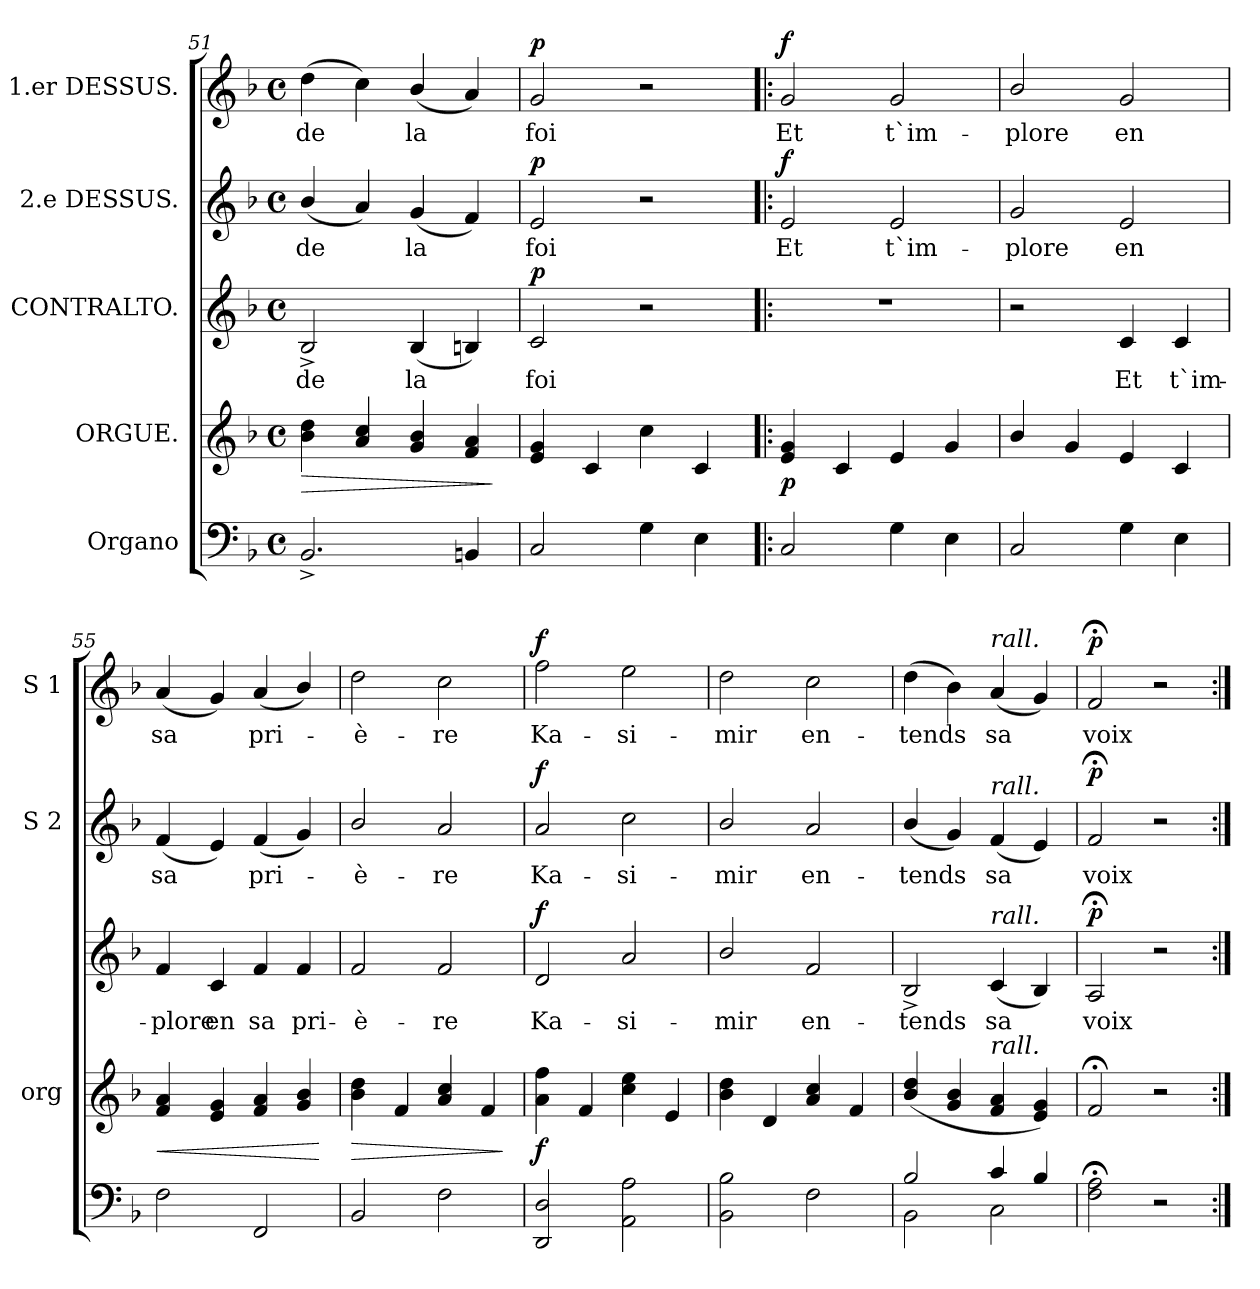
**kern	**kern	**dynam	**kern	**text	**dynam	**kern	**text	**dynam	**kern	**text	**dynam
*part5	*part4	*part4	*part3	*part3	*part3	*part2	*part2	*part2	*part1	*part1	*part1
*staff5	*staff4	*staff4	*staff3	*staff3	*staff3	*staff2	*staff2	*staff2	*staff1	*staff1	*staff1
*I"Organo	*I"ORGUE.	*	*I"CONTRALTO.	*	*	*I"2.e DESSUS.	*	*	*I"1.er DESSUS.	*	*
*	*I'org	*	*	*	*	*I'S 2	*	*	*I'S 1	*	*
*clefF4	*clefG2	*	*clefG2	*	*	*clefG2	*	*	*clefG2	*	*
*k[b-]	*k[b-]	*	*k[b-]	*	*	*k[b-]	*	*	*k[b-]	*	*
*F:	*F:	*	*F:	*	*	*F:	*	*	*F:	*	*
*M4/4	*M4/4	*	*M4/4	*	*	*M4/4	*	*	*M4/4	*	*
*met(c)	*met(c)	*	*met(c)	*	*	*met(c)	*	*	*met(c)	*	*
=51	=51	=51	=51	=51	=51	=51	=51	=51	=51	=51	=51
!	!	!LO:HP:b	!	!	!	!	!	!	!	!	!
2.BB-^>/	4b-\ 4dd\	>	2B-^>/	de	.	(4b-/	de	.	(4dd\	de	.
.	4a/ 4cc/	.	.	.	.	4a/)	.	.	4cc\)	.	.
.	4g/ 4b-/	.	(4B-/	la	.	(4g/	la	.	(4b-/	la	.
4BBn/	4f/ 4a/	.	4Bn/)	.	.	4f/)	.	.	4a/)	.	.
.	.	]	.	.	.	.	.	.	.	.	.
=52	=52	=52	=52	=52	=52	=52	=52	=52	=52	=52	=52
!	!	!	!	!	!LO:DY:a	!	!	!LO:DY:a	!	!	!LO:DY:a
2C/	4e/ 4g/	.	2c/	foi	p	2e/	foi	p	2g/	foi	p
.	4c/	.	.	.	.	.	.	.	.	.	.
4G\	4cc\	.	2r	.	.	2r	.	.	2r	.	.
4E\	4c/	.	.	.	.	.	.	.	.	.	.
=53!|:	=53!|:	=53!|:	=53!|:	=53!|:	=53!|:	=53!|:	=53!|:	=53!|:	=53!|:	=53!|:	=53!|:
!	!	!	!	!	!	!	!	!LO:DY:a	!	!	!LO:DY:a
2C/	4e/ 4g/	p	1r	.	.	2e/	Et	f	2g/	Et	f
.	4c/	.	.	.	.	.	.	.	.	.	.
4G\	4e/	.	.	.	.	2e/	t`im-	.	2g/	t`im-	.
4E\	4g/	.	.	.	.	.	.	.	.	.	.
=54	=54	=54	=54	=54	=54	=54	=54	=54	=54	=54	=54
2C/	4b-/	.	2r	.	.	2g/	-plore	.	2b-/	-plore	.
.	4g/	.	.	.	.	.	.	.	.	.	.
4G\	4e/	.	4c/	Et	.	2e/	en	.	2g/	en	.
4E\	4c/	.	4c/	t`im-	.	.	.	.	.	.	.
=55	=55	=55	=55	=55	=55	=55	=55	=55	=55	=55	=55
!	!	!LO:HP:b	!	!	!	!	!	!	!	!	!
2F\	4f/ 4a/	<	4f/	-plore	.	(4f/	sa	.	(4a/	sa	.
.	4e/ 4g/	.	4c/	en	.	4e/)	.	.	4g/)	.	.
2FF/	4f/ 4a/	.	4f/	sa	.	(4f/	pri-	.	(4a/	pri-	.
.	4g/ 4b-/	.	4f/	pri-	.	4g/)	.	.	4b-/)	.	.
.	.	[	.	.	.	.	.	.	.	.	.
=56	=56	=56	=56	=56	=56	=56	=56	=56	=56	=56	=56
!	!	!LO:HP:b	!	!	!	!	!	!	!	!	!
2BB-/	4b-\ 4dd\	>	2f/	-è-	.	2b-/	-è-	.	2dd\	-è-	.
.	4f/	.	.	.	.	.	.	.	.	.	.
2F\	4a/ 4cc/	.	2f/	-re	.	2a/	-re	.	2cc\	-re	.
.	4f/	.	.	.	.	.	.	.	.	.	.
.	.	]	.	.	.	.	.	.	.	.	.
=57	=57	=57	=57	=57	=57	=57	=57	=57	=57	=57	=57
!	!	!	!	!	!LO:DY:a	!	!	!LO:DY:a	!	!	!LO:DY:a
2DD/ 2D/	4a\ 4ff\	f	2d/	Ka-	f	2a/	Ka-	f	2ff\	Ka-	f
.	4f/	.	.	.	.	.	.	.	.	.	.
2AA\ 2A\	4cc\ 4ee\	.	2a/	-si-	.	2cc\	-si-	.	2ee\	-si-	.
.	4e/	.	.	.	.	.	.	.	.	.	.
=58	=58	=58	=58	=58	=58	=58	=58	=58	=58	=58	=58
2BB-\ 2B-\	4b-\ 4dd\	.	2b-/	-mir	.	2b-/	-mir	.	2dd\	-mir	.
.	4d/	.	.	.	.	.	.	.	.	.	.
2F\	4a/ 4cc/	.	2f/	en-	.	2a/	en-	.	2cc\	en-	.
.	4f/	.	.	.	.	.	.	.	.	.	.
=59	=59	=59	=59	=59	=59	=59	=59	=59	=59	=59	=59
*^	*	*	*	*	*	*	*	*	*	*	*
2B-/	2BB-\	(4b-/ 4dd/	.	2B-^>/	-tends	.	(4b-/	-tends	.	(4dd\	-tends	.
.	.	4g/ 4b-/	.	.	.	.	4g/)	.	.	4b-\)	.	.
!	!	!	!	!	!	!	!	!	!	!LO:TX:a:i:t=rall.	!	!
!	!	!	!	!	!	!	!LO:TX:a:i:t=rall.	!	!	!	!	!
!	!	!	!	!LO:TX:a:i:t=rall.	!	!	!	!	!	!	!	!
!	!	!LO:TX:a:i:t=rall.	!	!	!	!	!	!	!	!	!	!
4c/	2C\	4f/ 4a/	.	(4c/	sa	.	(4f/	sa	.	(4a/	sa	.
4B-/	.	4e/ 4g/)	.	4B-/)	.	.	4e/)	.	.	4g/)	.	.
*v	*v	*	*	*	*	*	*	*	*	*	*	*
=60	=60	=60	=60	=60	=60	=60	=60	=60	=60	=60	=60
!	!	!	!	!	!LO:DY:a	!	!	!LO:DY:a	!	!	!LO:DY:a
2F;\ 2A;\	2f;</	.	2A;</	voix	p	2f;</	voix	p	2f;</	voix	p
2r	2r	.	2r	.	.	2r	.	.	2r	.	.
=:|!	=:|!	=:|!	=:|!	=:|!	=:|!	=:|!	=:|!	=:|!	=:|!	=:|!	=:|!
*-	*-	*-	*-	*-	*-	*-	*-	*-	*-	*-	*-
